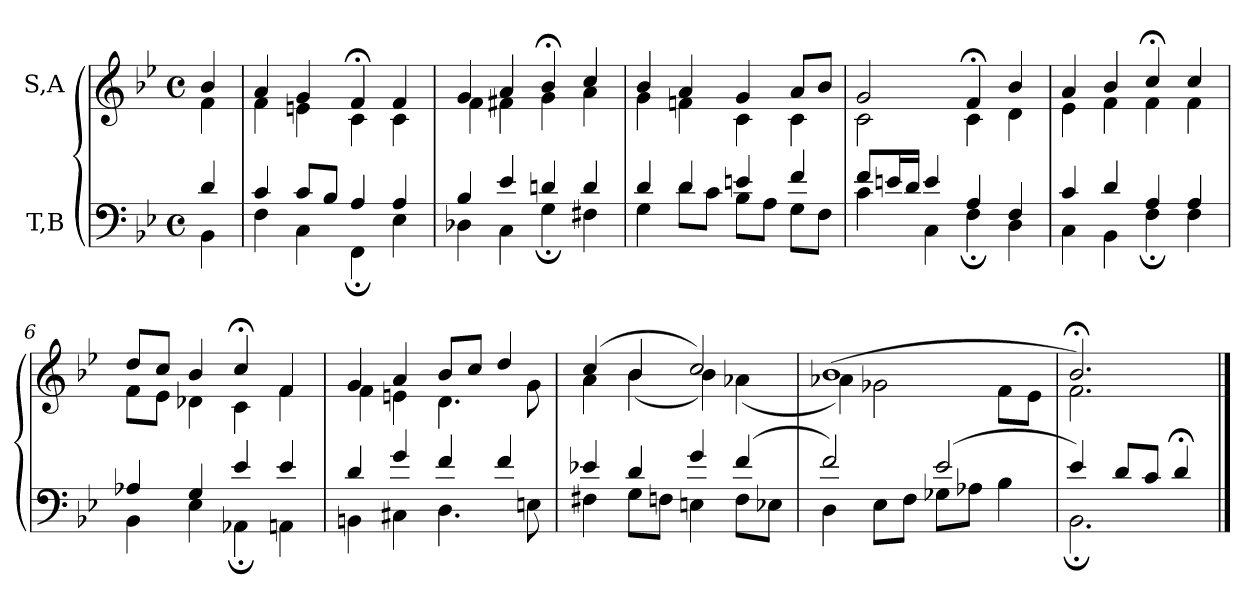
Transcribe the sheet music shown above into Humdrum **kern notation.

**kern	**kern
*part2	*part1
*staff2	*staff1
*I"T,B	*I"S,A
*clefF4	*clefG2
*k[b-e-]	*k[b-e-]
*M4/4	*M4/4
*met(c)	*met(c)
=	=
*^	*^
4d	4BB-	4b-	4f
=1	=1	=1	=1
4c	4F	4a	4f
8cL	4C	4g	4en
8B-J	.	.	.
4A	4FF;	4f;<	4c
4A	4E-	4f	4c
=2	=2	=2	=2
4B-	4D-X	4g	4f
4e-	4C	4a	4f#X
4dn	4G;	4b-;<	4g
4d	4F#X	4cc	4a
=3	=3	=3	=3
4d	4G	4b-	4g
4d	8dL	4a	4fn
.	8cJ	.	.
4en	8B-L	4g	4c
.	8AJ	.	.
4f	8GL	8aL	4c
.	8FJ	8b-J	.
=4	=4	=4	=4
8fL	4c	2g	2c
16enL	.	.	.
16dJJ	.	.	.
4e	4C	.	.
4A	4F;	4f;<	4c
4F	4D	4b-	4d
=5	=5	=5	=5
4c	4C	4a	4e-
4d	4BB-	4b-	4f
4A	4F;	4cc;<	4f
4A	4F	4cc	4f
=6	=6	=6	=6
4A-X	4BB-	8ddL	8fL
.	.	8ccJ	8e-J
4G	4E-	4b-	4d-X
4e-	4AA-X;	4cc;<	4c
4e-	4AAn	4f	4f
=7	=7	=7	=7
4d	4BBn	4g	4f
4g	4C#X	4a	4en
4f	4.D	8b-L	4.d
.	.	8ccJ	.
4f	.	4dd	.
.	8En	.	8g
=8	=8	=8	=8
4e-X	4F#X	(>4cc	4a
4d	8GL	4b-	(<4b-
.	8FnJ	.	.
4g	4En	2cc)	4b-)
(>4f	8FL	.	(<4a-X
.	8E-XJ	.	.
=9	=9	=9	=9
2f)	4D	(>1b-	4a-X)
.	8E-L	.	2g-X
.	8FJ	.	.
(>2e-	8G-XL	.	.
.	8A-XJ	.	.
.	4B-	.	8fL
.	.	.	8e-J
=10	=10	=10	=10
4e-)	2.BB-;	2.b-;<)	2.f
8dL	.	.	.
8cJ	.	.	.
4d;<	.	.	.
*v	*v	*	*
*	*v	*v
==	==
*-	*-
